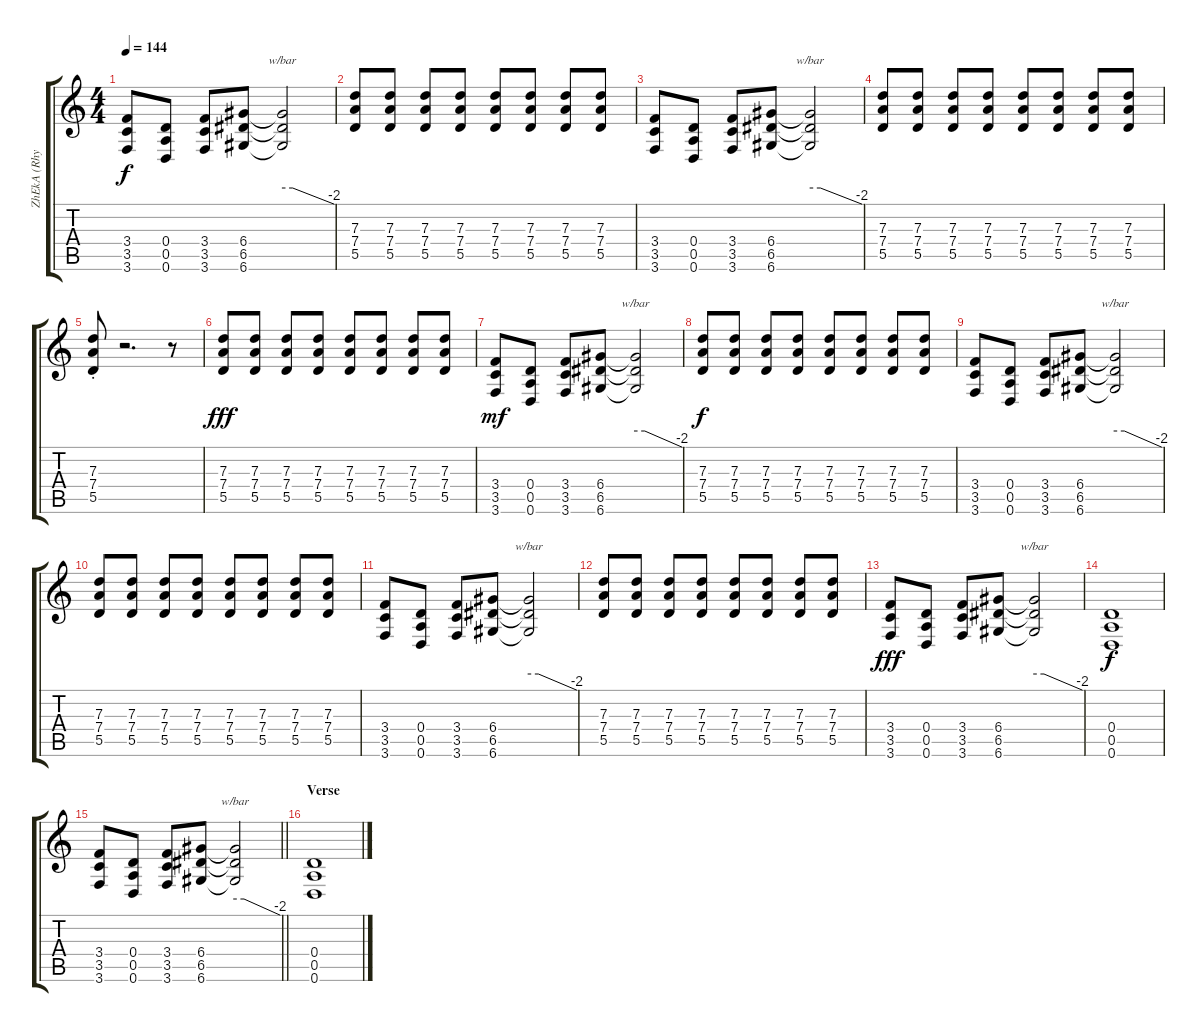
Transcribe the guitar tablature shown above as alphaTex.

\track ("ZhEkA (Rhytm Guitar)" "ZhEkA (Rhy") {instrument distortionguitar}
\staff {score tabs}
\tuning (E4 B3 G3 D3 A2 D2) {hide}
\ts (4 4)
\tempo 144
\clef g2
\ks c
(3.4 3.5 3.6).8{dy f} (0.4 0.5 0.6).8 (3.4 3.5 3.6).8 (6.4 6.5 6.6).8 (6.4{t} 6.5{t} 6.6{t}).2{tbe (custom default 0 0 12 0 60 -8)} |
(7.3 7.4 5.5).8 (7.3 7.4 5.5).8 (7.3 7.4 5.5).8 (7.3 7.4 5.5).8 (7.3 7.4 5.5).8 (7.3 7.4 5.5).8 (7.3 7.4 5.5).8 (7.3 7.4 5.5).8 |
(3.4 3.5 3.6).8 (0.4 0.5 0.6).8 (3.4 3.5 3.6).8 (6.4 6.5 6.6).8 (6.4{t} 6.5{t} 6.6{t}).2{tbe (custom default 0 0 12 0 60 -8)} |
(7.3 7.4 5.5).8 (7.3 7.4 5.5).8 (7.3 7.4 5.5).8 (7.3 7.4 5.5).8 (7.3 7.4 5.5).8 (7.3 7.4 5.5).8 (7.3 7.4 5.5).8 (7.3 7.4 5.5).8 |
(7.3{st} 7.4{st} 5.5{st}).8 r.2{d} r.8 |
(7.3 7.4 5.5).8{dy fff} (7.3 7.4 5.5).8 (7.3 7.4 5.5).8 (7.3 7.4 5.5).8 (7.3 7.4 5.5).8 (7.3 7.4 5.5).8 (7.3 7.4 5.5).8 (7.3 7.4 5.5).8 |
(3.4 3.5 3.6).8{dy mf} (0.4 0.5 0.6).8 (3.4 3.5 3.6).8 (6.4 6.5 6.6).8 (6.4{t} 6.5{t} 6.6{t}).2{tbe (custom default 0 0 12 0 60 -8)} |
(7.3 7.4 5.5).8{dy f} (7.3 7.4 5.5).8 (7.3 7.4 5.5).8 (7.3 7.4 5.5).8 (7.3 7.4 5.5).8 (7.3 7.4 5.5).8 (7.3 7.4 5.5).8 (7.3 7.4 5.5).8 |
(3.4 3.5 3.6).8 (0.4 0.5 0.6).8 (3.4 3.5 3.6).8 (6.4 6.5 6.6).8 (6.4{t} 6.5{t} 6.6{t}).2{tbe (custom default 0 0 12 0 60 -8)} |
(7.3 7.4 5.5).8 (7.3 7.4 5.5).8 (7.3 7.4 5.5).8 (7.3 7.4 5.5).8 (7.3 7.4 5.5).8 (7.3 7.4 5.5).8 (7.3 7.4 5.5).8 (7.3 7.4 5.5).8 |
(3.4 3.5 3.6).8 (0.4 0.5 0.6).8 (3.4 3.5 3.6).8 (6.4 6.5 6.6).8 (6.4{t} 6.5{t} 6.6{t}).2{tbe (custom default 0 0 12 0 60 -8)} |
(7.3 7.4 5.5).8 (7.3 7.4 5.5).8 (7.3 7.4 5.5).8 (7.3 7.4 5.5).8 (7.3 7.4 5.5).8 (7.3 7.4 5.5).8 (7.3 7.4 5.5).8 (7.3 7.4 5.5).8 |
(3.4 3.5 3.6).8{dy fff} (0.4 0.5 0.6).8 (3.4 3.5 3.6).8 (6.4 6.5 6.6).8 (6.4{t} 6.5{t} 6.6{t}).2{tbe (custom default 0 0 12 0 60 -8)} |
(0.4 0.5 0.6).1{dy f} |
\barLineRight lightlight
(3.4 3.5 3.6).8 (0.4 0.5 0.6).8 (3.4 3.5 3.6).8 (6.4 6.5 6.6).8 (6.4{t} 6.5{t} 6.6{t}).2{tbe (custom default 0 0 12 0 60 -8)} |
\section ("" "Verse")
(0.4 0.5 0.6).1{volume 12}
